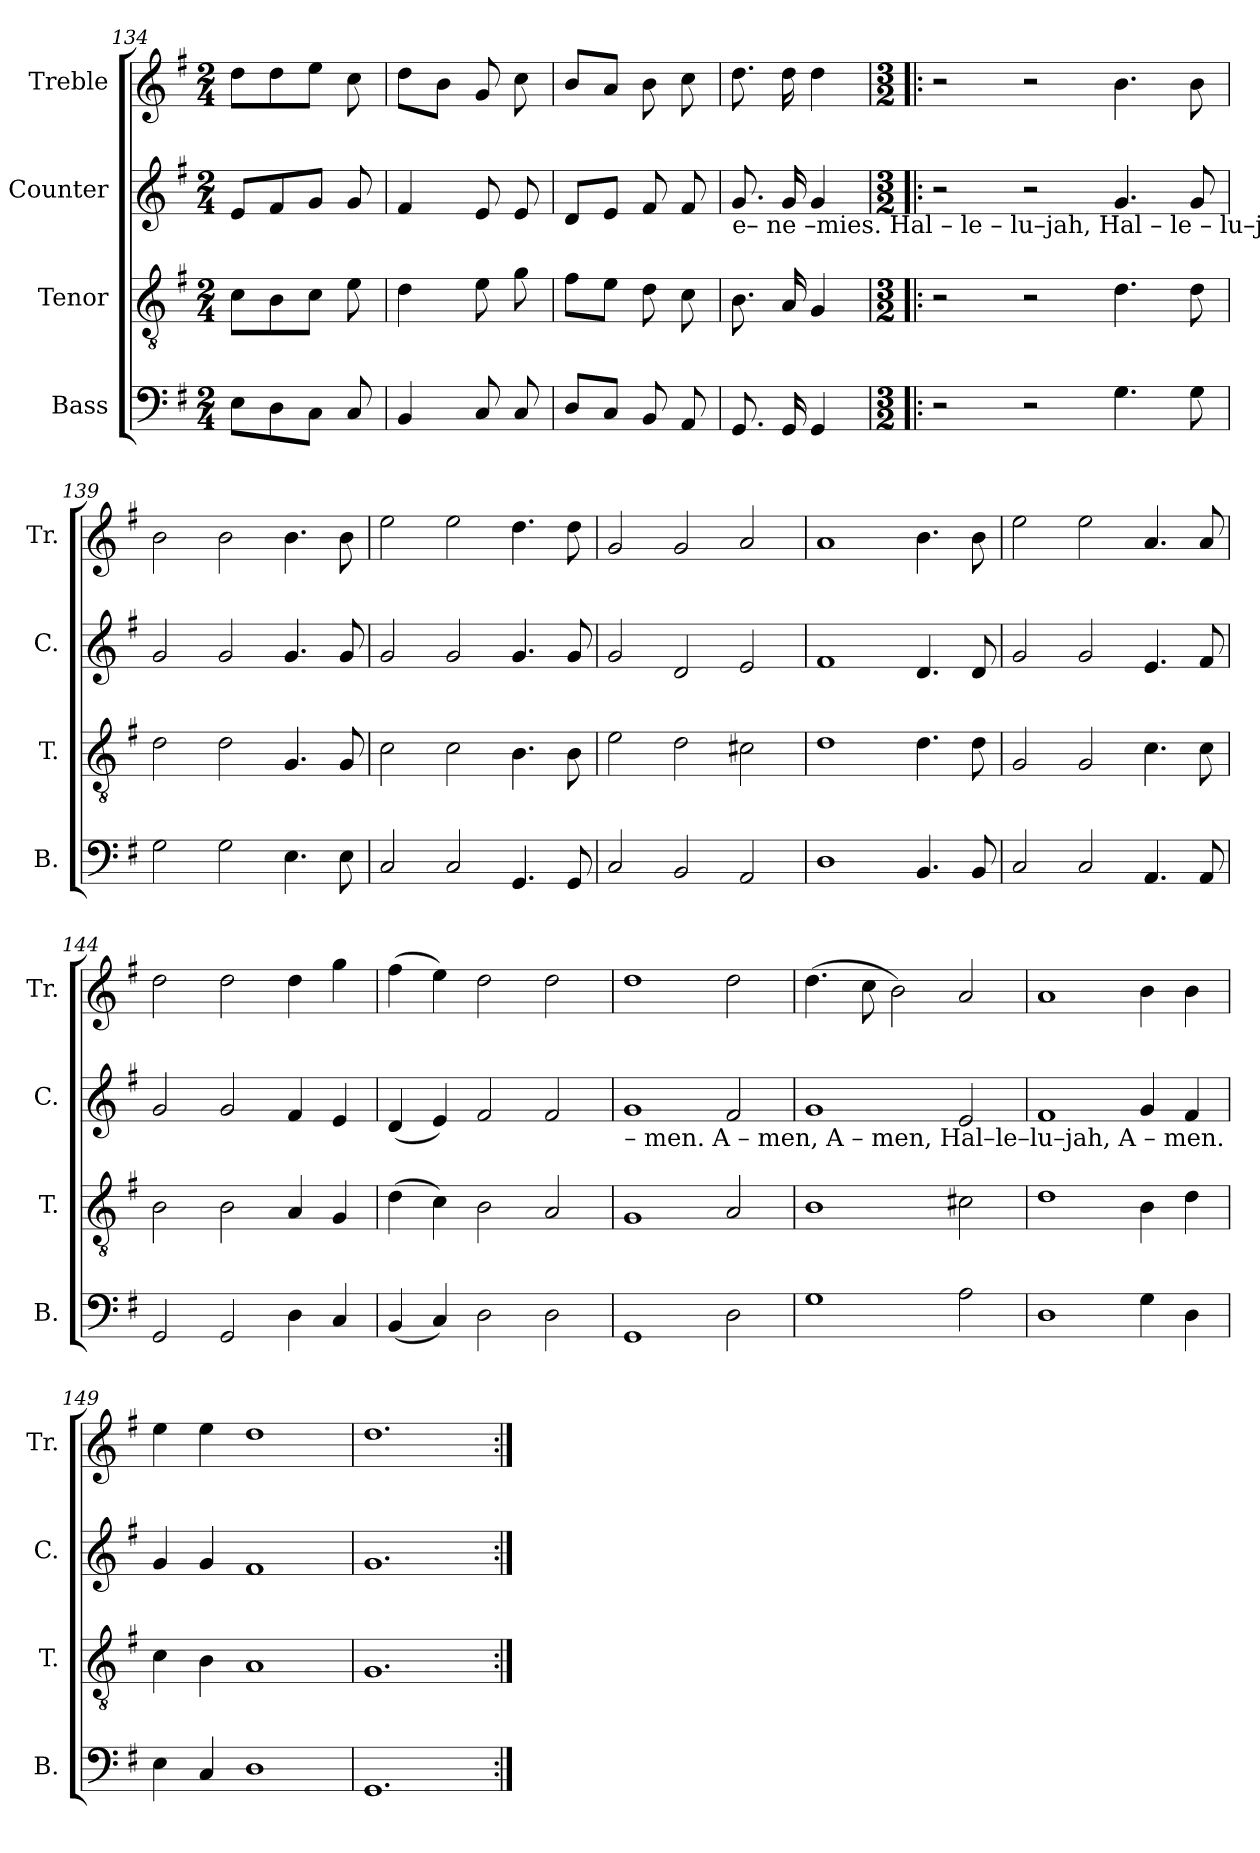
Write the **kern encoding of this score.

**kern	**kern	**kern	**kern
*part4	*part3	*part2	*part1
*staff4	*staff3	*staff2	*staff1
*I"Bass	*I"Tenor	*I"Counter	*I"Treble
*I'B.	*I'T.	*I'C.	*I'Tr.
*clefF4	*clefGv2	*clefG2	*clefG2
*k[f#]	*k[f#]	*k[f#]	*k[f#]
*M2/4	*M2/4	*M2/4	*M2/4
=134	=134	=134	=134
8E\L	8c\L	8e/L	8dd\L
8D\	8B\	8f#/	8dd\
8C\J	8c\J	8g/J	8ee\J
8C/	8e\	8g/	8cc\
=135	=135	=135	=135
4BB/	4d\	4f#/	8dd\L
.	.	.	8b\J
8C/	8e\	8e/	8g/
8C/	8g\	8e/	8cc\
=136	=136	=136	=136
8D/L	8f#\L	8d/L	8b/L
8C/J	8e\J	8e/J	8a/J
8BB/	8d\	8f#/	8b\
8AA/	8c\	8f#/	8cc\
!!LO:LB:g=z
=137	=137	=137	=137
!	!	!LO:TX:b:t=e– ne –mies.                    Hal – le – lu–jah,  Hal – le – lu–jah, Hal–le–lu–jah,    A – men. Hal – le – lu–jah,  Hal –le–lu–jah, Hal–le–lu–jah,    A –	!
8.GG/	8.B\	8.g/	8.dd\
16GG/	16A/	16g/	16dd\
4GG/	4G/	4g/	4dd\
=138!|:	=138!|:	=138!|:	=138!|:
*M3/2	*M3/2	*M3/2	*M3/2
*	*	*	*MM150
2r	2r	2r	2r
2r	2r	2r	2r
4.G\	4.d\	4.g/	4.b\
8G\	8d\	8g/	8b\
=139	=139	=139	=139
2G\	2d\	2g/	2b\
2G\	2d\	2g/	2b\
4.E\	4.G/	4.g/	4.b\
8E\	8G/	8g/	8b\
=140	=140	=140	=140
2C/	2c\	2g/	2ee\
2C/	2c\	2g/	2ee\
4.GG/	4.B\	4.g/	4.dd\
8GG/	8B\	8g/	8dd\
=141	=141	=141	=141
2C/	2e\	2g/	2g/
2BB/	2d\	2d/	2g/
2AA/	2c#X\	2e/	2a/
=142	=142	=142	=142
1D	1d	1f#	1a
4.BB/	4.d\	4.d/	4.b\
8BB/	8d\	8d/	8b\
=143	=143	=143	=143
2C/	2G/	2g/	2ee\
2C/	2G/	2g/	2ee\
4.AA/	4.c\	4.e/	4.a/
8AA/	8c\	8f#/	8a/
=144	=144	=144	=144
2GG/	2B\	2g/	2dd\
2GG/	2B\	2g/	2dd\
4D\	4A/	4f#/	4dd\
4C/	4G/	4e/	4gg\
=145	=145	=145	=145
(4BB/	(4d\	(4d/	(4ff#\
4C/)	4c\)	4e/)	4ee\)
2D\	2B\	2f#/	2dd\
2D\	2A/	2f#/	2dd\
!!LO:PB:g=z
=146	=146	=146	=146
!	!	!LO:TX:b:t=– men.  A  –  men,           A  –  men,    Hal–le–lu–jah,  A   –   men.	!
1GG	1G	1g	1dd
2D\	2A/	2f#/	2dd\
=147	=147	=147	=147
1G	1B	1g	(4.dd\
.	.	.	8cc\
.	.	.	2b\)
2A\	2c#X\	2e/	2a/
=148	=148	=148	=148
1D	1d	1f#	1a
4G\	4B\	4g/	4b\
4D\	4d\	4f#/	4b\
=149	=149	=149	=149
4E\	4c\	4g/	4ee\
4C/	4B\	4g/	4ee\
1D	1A	1f#	1dd
=150	=150	=150	=150
1.GG	1.G	1.g	1.dd
=:|!	=:|!	=:|!	=:|!
*-	*-	*-	*-
